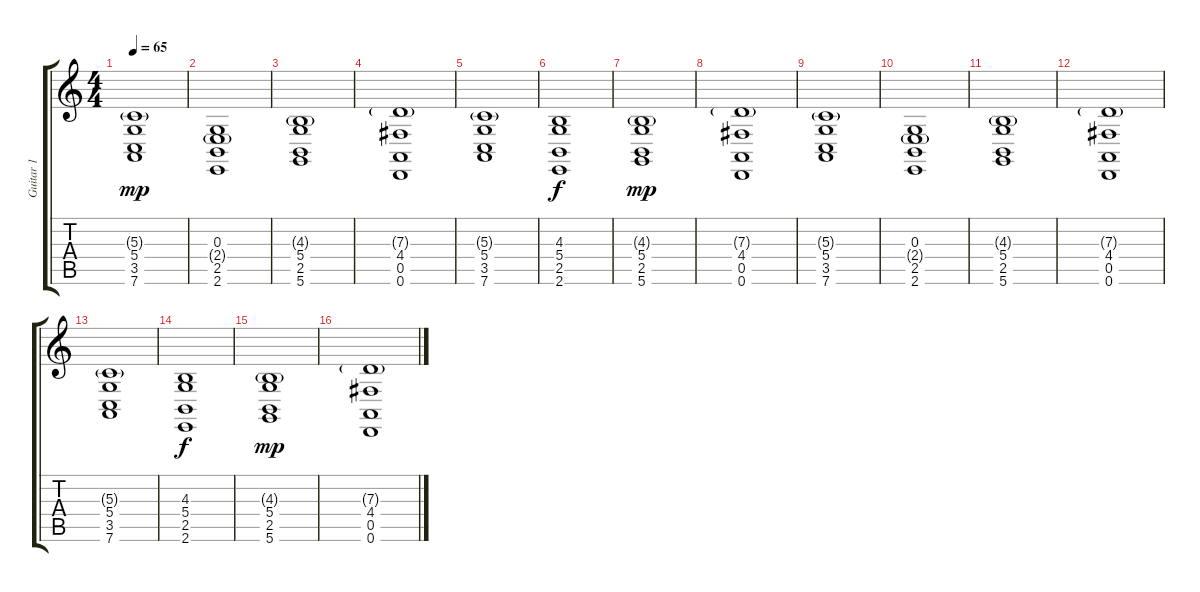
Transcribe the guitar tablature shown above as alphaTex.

\track ("Guitar 1" "Guitar 1") {instrument acousticgrandpiano}
\staff {score tabs}
\tuning (E4 B3 G3 D3 A2 D2) {hide}
\ts (4 4)
\tempo 65
\clef g2
\ks c
(5.3{g} 5.4 3.5 7.6).1{dy mp instrument acousticgrandpiano} |
(0.3 2.4{g} 2.5 2.6).1 |
(4.3{g} 5.4 2.5 5.6).1 |
(7.3{g} 4.4 0.5 0.6).1 |
(5.3{g} 5.4 3.5 7.6).1 |
(4.3 5.4 2.5 2.6).1{dy f} |
(4.3{g} 5.4 2.5 5.6).1{dy mp} |
(7.3{g} 4.4 0.5 0.6).1 |
(5.3{g} 5.4 3.5 7.6).1 |
(0.3 2.4{g} 2.5 2.6).1 |
(4.3{g} 5.4 2.5 5.6).1 |
(7.3{g} 4.4 0.5 0.6).1 |
(5.3{g} 5.4 3.5 7.6).1 |
(4.3 5.4 2.5 2.6).1{dy f} |
(4.3{g} 5.4 2.5 5.6).1{dy mp} |
(7.3{g} 4.4 0.5 0.6).1
